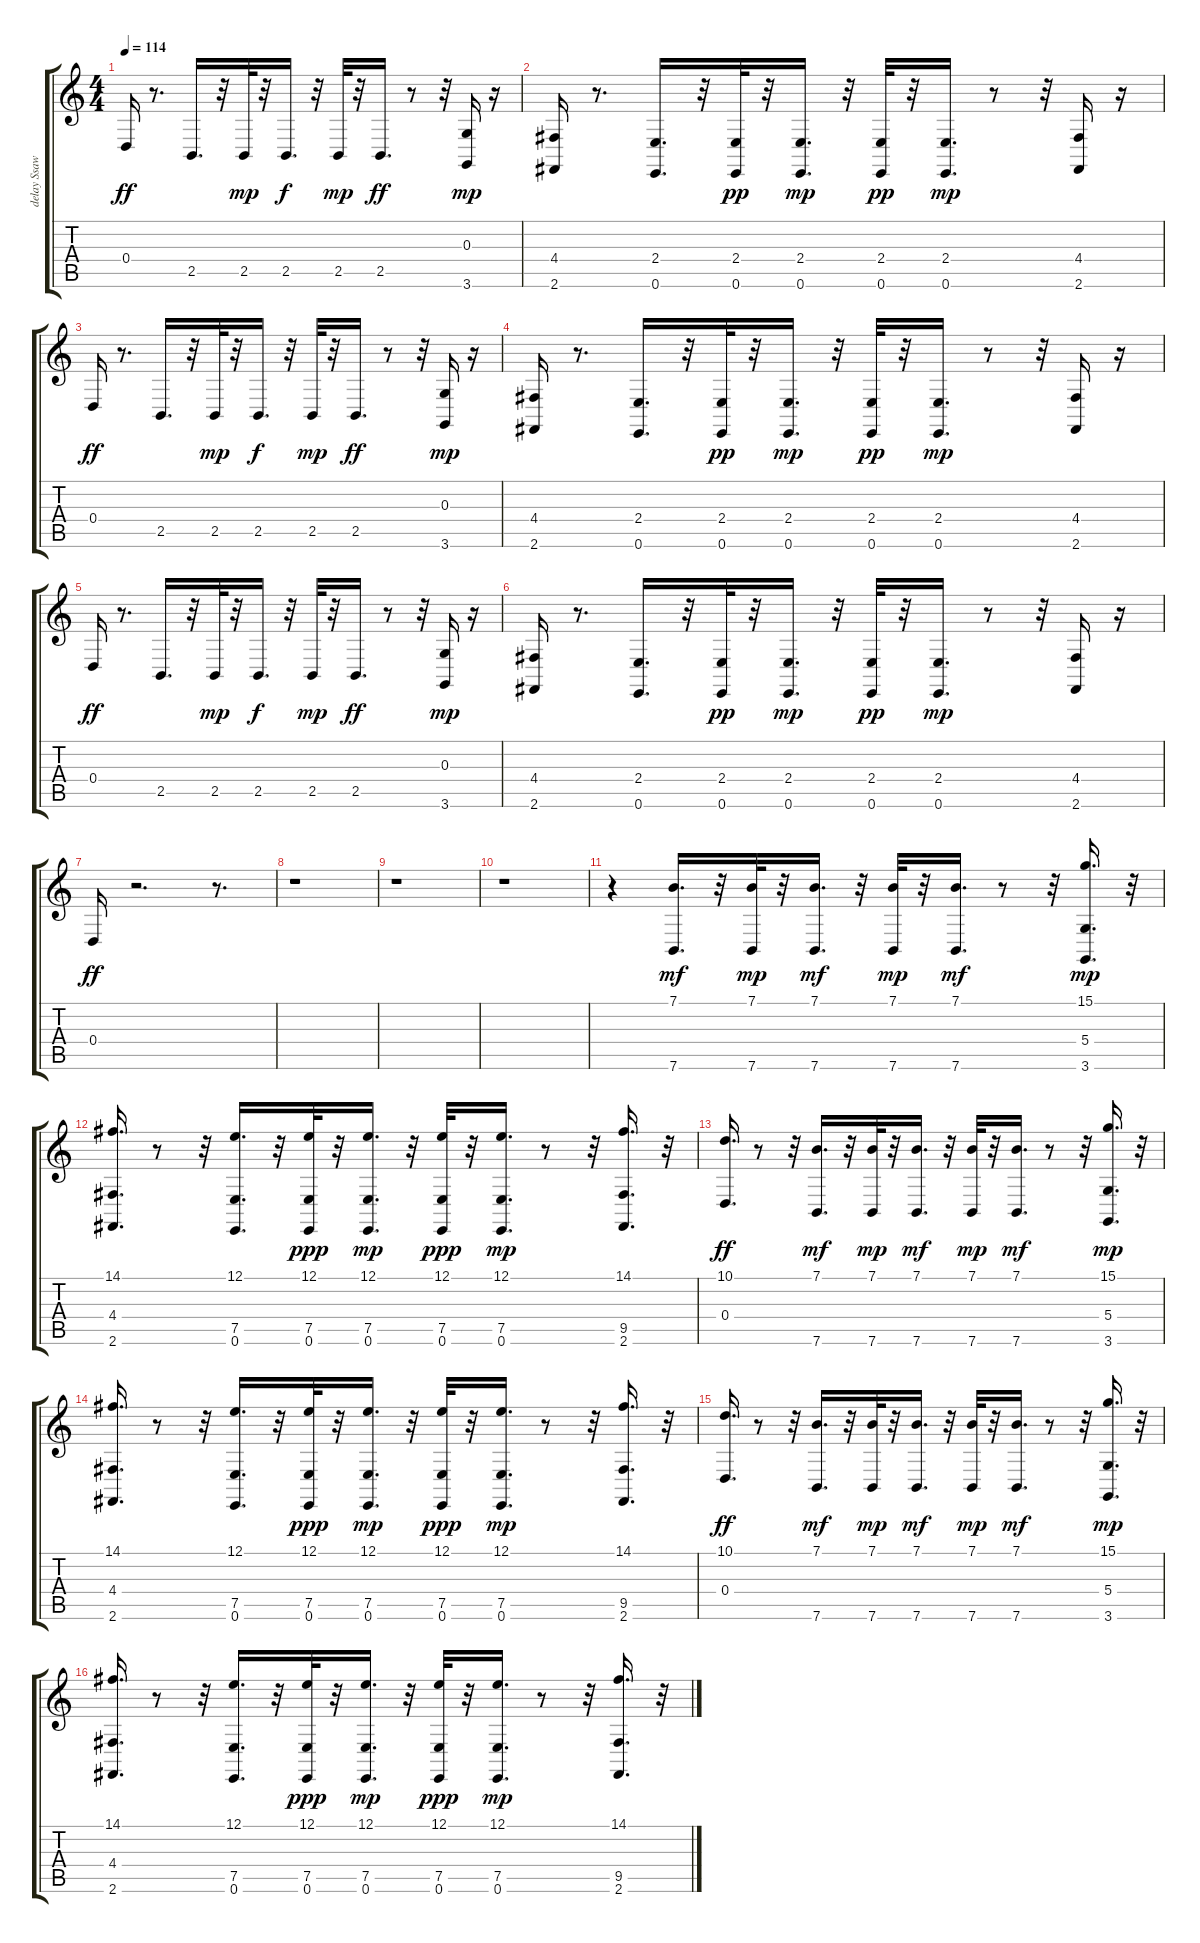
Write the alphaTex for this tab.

\track ("delay Ssaw2" "delay Ssaw") {instrument lead2sawtooth}
\staff {score tabs}
\tuning (E4 B3 G3 D3 A2 E2) {hide}
\ts (4 4)
\tempo 114
\clef g2
\ks c
0.4.16{dy ff} r.8{d} 2.5.16{d} r.32 2.5.32{dy mp} r.32 2.5.16{d dy f} r.32 2.5.32{dy mp} r.32 2.5.16{d dy ff} r.8 r.32 (0.3 3.6).16{dy mp} r.16 |
(4.4 2.6).16 r.8{d} (2.4 0.6).16{d} r.32 (2.4 0.6).32{dy pp} r.32 (2.4 0.6).16{d dy mp} r.32 (2.4 0.6).32{dy pp} r.32 (2.4 0.6).16{d dy mp} r.8 r.32 (4.4 2.6).16 r.16 |
0.4.16{dy ff} r.8{d} 2.5.16{d} r.32 2.5.32{dy mp} r.32 2.5.16{d dy f} r.32 2.5.32{dy mp} r.32 2.5.16{d dy ff} r.8 r.32 (0.3 3.6).16{dy mp} r.16 |
(4.4 2.6).16 r.8{d} (2.4 0.6).16{d} r.32 (2.4 0.6).32{dy pp} r.32 (2.4 0.6).16{d dy mp} r.32 (2.4 0.6).32{dy pp} r.32 (2.4 0.6).16{d dy mp} r.8 r.32 (4.4 2.6).16 r.16 |
0.4.16{dy ff} r.8{d} 2.5.16{d} r.32 2.5.32{dy mp} r.32 2.5.16{d dy f} r.32 2.5.32{dy mp} r.32 2.5.16{d dy ff} r.8 r.32 (0.3 3.6).16{dy mp} r.16 |
(4.4 2.6).16 r.8{d} (2.4 0.6).16{d} r.32 (2.4 0.6).32{dy pp} r.32 (2.4 0.6).16{d dy mp} r.32 (2.4 0.6).32{dy pp} r.32 (2.4 0.6).16{d dy mp} r.8 r.32 (4.4 2.6).16 r.16 |
0.4.16{dy ff} r.2{d} r.8{d} |
r.1 |
r.1 |
r.1 |
r.4 (7.1 7.6).16{d dy mf} r.32 (7.1 7.6).32{dy mp} r.32 (7.1 7.6).16{d dy mf} r.32 (7.1 7.6).32{dy mp} r.32 (7.1 7.6).16{d dy mf} r.8 r.32 (15.1 5.4 3.6).16{d dy mp} r.32 |
(14.1 4.4 2.6).16{d} r.8 r.32 (12.1 7.5 0.6).16{d} r.32 (12.1 7.5 0.6).32{dy ppp} r.32 (12.1 7.5 0.6).16{d dy mp} r.32 (12.1 7.5 0.6).32{dy ppp} r.32 (12.1 7.5 0.6).16{d dy mp} r.8 r.32 (14.1 9.5 2.6).16{d} r.32 |
(10.1 0.4).16{d dy ff} r.8 r.32 (7.1 7.6).16{d dy mf} r.32 (7.1 7.6).32{dy mp} r.32 (7.1 7.6).16{d dy mf} r.32 (7.1 7.6).32{dy mp} r.32 (7.1 7.6).16{d dy mf} r.8 r.32 (15.1 5.4 3.6).16{d dy mp} r.32 |
(14.1 4.4 2.6).16{d} r.8 r.32 (12.1 7.5 0.6).16{d} r.32 (12.1 7.5 0.6).32{dy ppp} r.32 (12.1 7.5 0.6).16{d dy mp} r.32 (12.1 7.5 0.6).32{dy ppp} r.32 (12.1 7.5 0.6).16{d dy mp} r.8 r.32 (14.1 9.5 2.6).16{d} r.32 |
(10.1 0.4).16{d dy ff} r.8 r.32 (7.1 7.6).16{d dy mf} r.32 (7.1 7.6).32{dy mp} r.32 (7.1 7.6).16{d dy mf} r.32 (7.1 7.6).32{dy mp} r.32 (7.1 7.6).16{d dy mf} r.8 r.32 (15.1 5.4 3.6).16{d dy mp} r.32 |
(14.1 4.4 2.6).16{d} r.8 r.32 (12.1 7.5 0.6).16{d} r.32 (12.1 7.5 0.6).32{dy ppp} r.32 (12.1 7.5 0.6).16{d dy mp} r.32 (12.1 7.5 0.6).32{dy ppp} r.32 (12.1 7.5 0.6).16{d dy mp} r.8 r.32 (14.1 9.5 2.6).16{d} r.32
